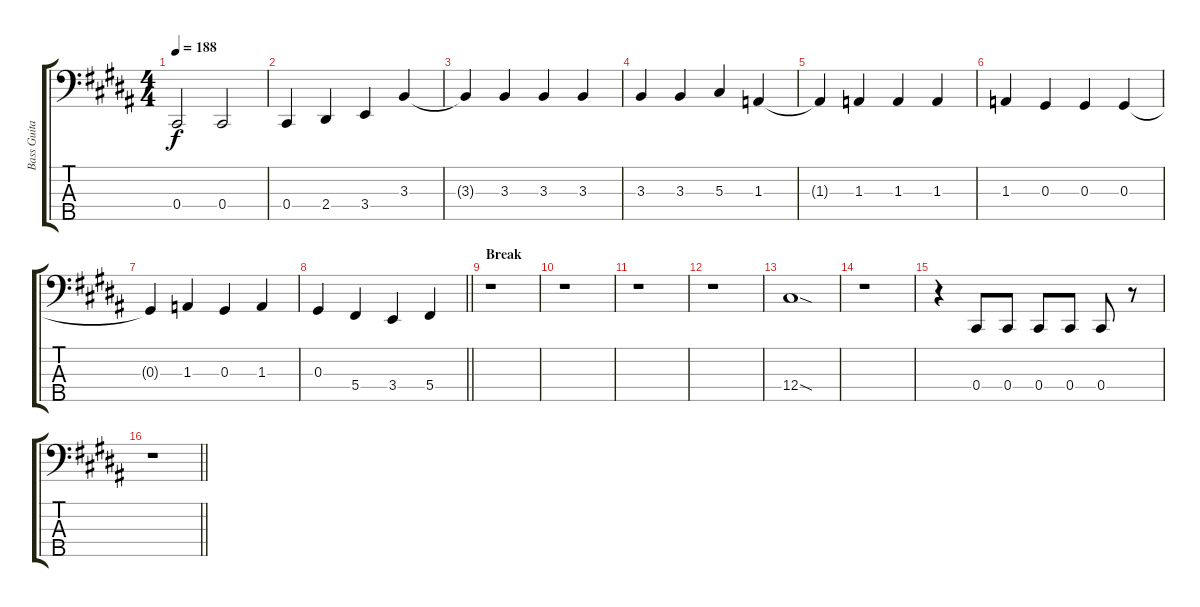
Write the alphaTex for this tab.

\track ("Bass Guitar" "Bass Guita") {instrument electricbasspick}
\staff {score tabs}
\tuning (Gb2 Db2 Ab1 Db1 Bb0) {hide}
\ts (4 4)
\tempo 188
\clef f4
\ks b
0.4.2{dy f} 0.4.2 |
0.4.4 2.4.4 3.4.4 3.3.4 |
3.3{t}.4 3.3.4 3.3.4 3.3.4 |
3.3.4 3.3.4 5.3.4 1.3.4 |
1.3{t}.4 1.3.4 1.3.4 1.3.4 |
1.3.4 0.3.4 0.3.4 0.3.4 |
0.3{t}.4 1.3.4 0.3.4 1.3.4 |
\barLineRight lightlight
0.3.4 5.4.4 3.4.4 5.4.4 |
\section ("" "Break")
r.1 |
r.1 |
r.1 |
r.1 |
12.4{sod}.1 |
r.1 |
r.4 0.4.8 0.4.8 0.4.8 0.4.8 0.4.8 r.8 |
\barLineRight lightlight
r.1
